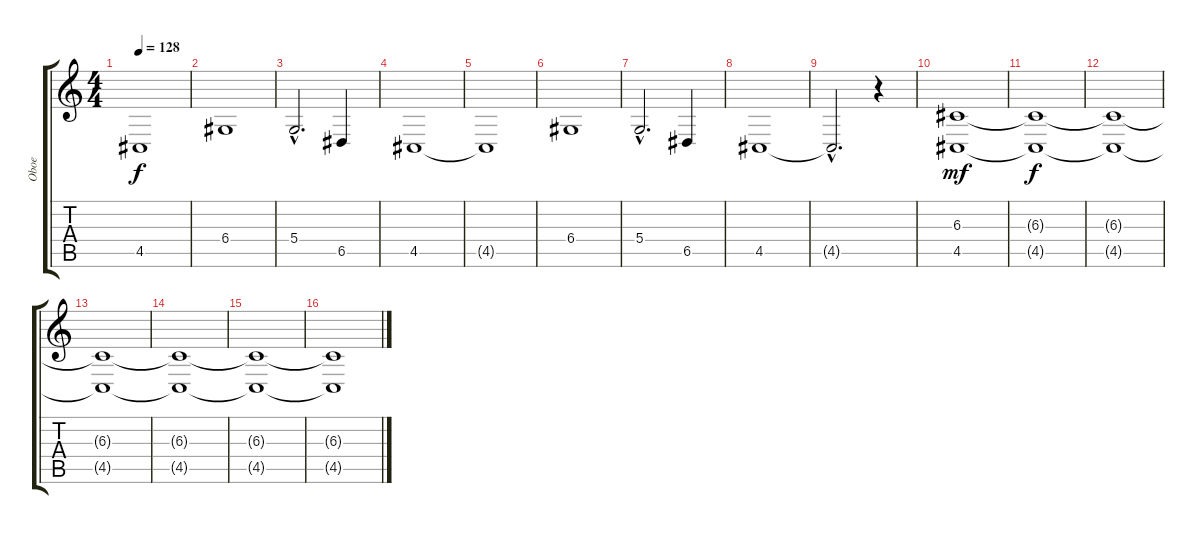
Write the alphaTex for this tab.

\track ("Oboe" "Oboe") {instrument oboe}
\staff {score tabs}
\tuning (E4 B3 G3 D3 A2 E2) {hide}
\ts (4 4)
\tempo 128
\clef g2
\ks c
4.5{t}.1{dy f} |
6.4.1{volume 12 balance 8 instrument oboe} |
5.4{hac}.2{d} 6.5.4 |
4.5.1 |
4.5{t}.1 |
6.4.1 |
5.4{hac}.2{d} 6.5.4 |
4.5.1 |
4.5{hac t}.2{d} r.4 |
(6.3 4.5).1{dy mf volume 10 balance 8 instrument oboe} |
(6.3{t} 4.5{t}).1{dy f} |
(6.3{t} 4.5{t}).1 |
(6.3{t} 4.5{t}).1 |
(6.3{t} 4.5{t}).1 |
(6.3{t} 4.5{t}).1 |
(6.3{t} 4.5{t}).1
